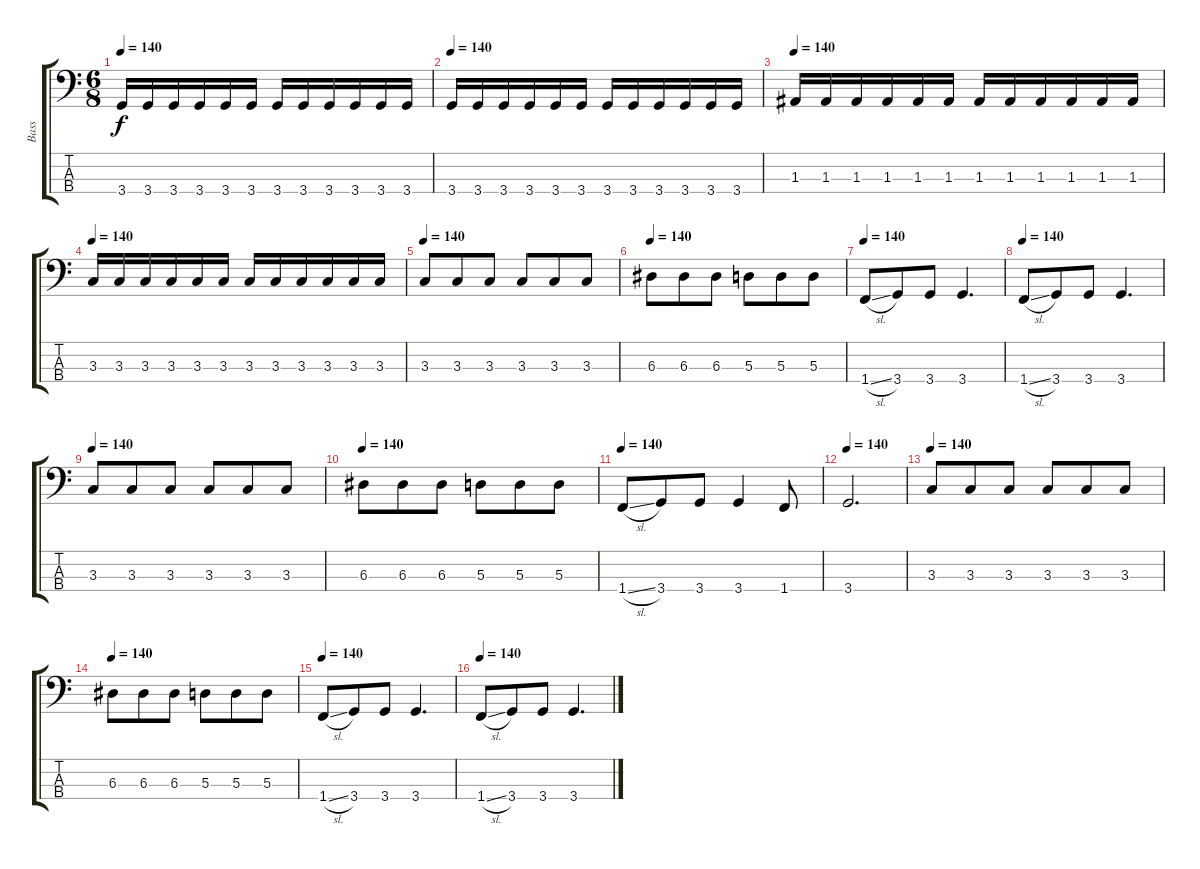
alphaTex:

\track ("Bass" "Bass") {instrument electricbasspick}
\staff {score tabs}
\tuning (G2 D2 A1 E1) {hide}
\ts (6 8)
\tempo 140
\clef f4
\ks c
3.4.16{dy f} 3.4.16 3.4.16 3.4.16 3.4.16 3.4.16 3.4.16 3.4.16 3.4.16 3.4.16 3.4.16 3.4.16 |
\tempo 140
3.4.16 3.4.16 3.4.16 3.4.16 3.4.16 3.4.16 3.4.16 3.4.16 3.4.16 3.4.16 3.4.16 3.4.16 |
\tempo 140
1.3.16 1.3.16 1.3.16 1.3.16 1.3.16 1.3.16 1.3.16 1.3.16 1.3.16 1.3.16 1.3.16 1.3.16 |
\tempo 140
3.3.16 3.3.16 3.3.16 3.3.16 3.3.16 3.3.16 3.3.16 3.3.16 3.3.16 3.3.16 3.3.16 3.3.16 |
\tempo 140
3.3.8 3.3.8 3.3.8 3.3.8 3.3.8 3.3.8 |
\tempo 140
6.3.8 6.3.8 6.3.8 5.3.8 5.3.8 5.3.8 |
\tempo 140
1.4{sl}.8 3.4.8 3.4.8 3.4.4{d} |
\tempo 140
1.4{sl}.8 3.4.8 3.4.8 3.4.4{d} |
\tempo 140
3.3.8 3.3.8 3.3.8 3.3.8 3.3.8 3.3.8 |
\tempo 140
6.3.8 6.3.8 6.3.8 5.3.8 5.3.8 5.3.8 |
\tempo 140
1.4{sl}.8 3.4.8 3.4.8 3.4.4 1.4.8 |
\tempo 140
3.4.2{d} |
\tempo 140
3.3.8 3.3.8 3.3.8 3.3.8 3.3.8 3.3.8 |
\tempo 140
6.3.8 6.3.8 6.3.8 5.3.8 5.3.8 5.3.8 |
\tempo 140
1.4{sl}.8 3.4.8 3.4.8 3.4.4{d} |
\tempo 140
1.4{sl}.8 3.4.8 3.4.8 3.4.4{d}
